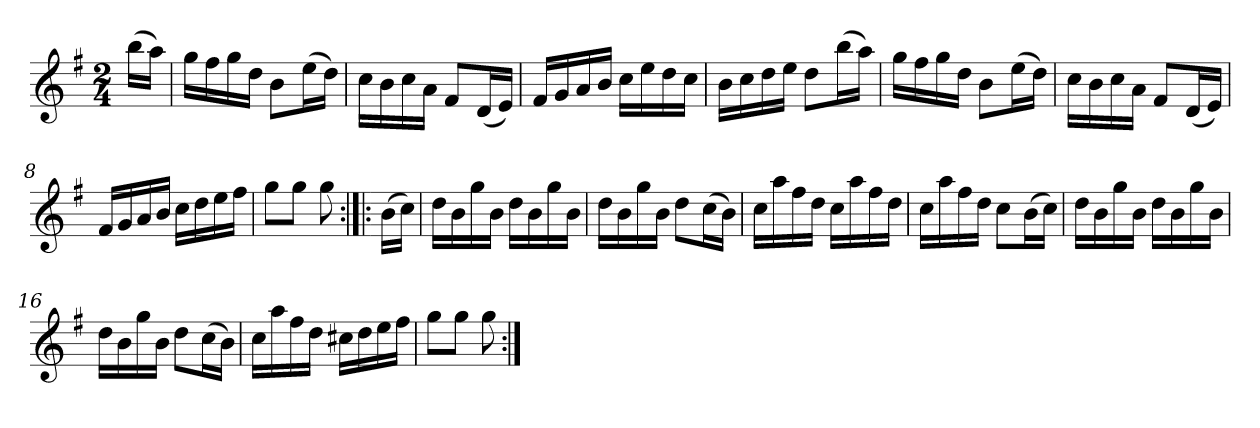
**kern
*part1
*staff1
*clefG2
*k[f#]
*G:
*M2/4
=1
(>16bb\LL
16aa\JJ)
=2
16gg\LL
16ff#\
16gg\
16dd\JJ
8b\L
(>16ee\L
16dd\JJ)
=3
16cc\LL
16b\
16cc\
16a\JJ
8f#/L
(<16d/L
16e/JJ)
=4
16f#/LL
16g/
16a/
16b/JJ
16cc\LL
16ee\
16dd\
16cc\JJ
=5
16b\LL
16cc\
16dd\
16ee\JJ
8dd\L
(>16bb\L
16aa\JJ)
=6
16gg\LL
16ff#\
16gg\
16dd\JJ
8b\L
(>16ee\L
16dd\JJ)
=7
16cc\LL
16b\
16cc\
16a\JJ
8f#/L
(<16d/L
16e/JJ)
!!LO:LB:g=z
=8
16f#/LL
16g/
16a/
16b/JJ
16cc\LL
16dd\
16ee\
16ff#\JJ
=9
8gg\L
8gg\J
8gg\
=10:|!|:
(>16b\LL
16cc\JJ)
=11
16dd\LL
16b\
16gg\
16b\JJ
16dd\LL
16b\
16gg\
16b\JJ
=12
16dd\LL
16b\
16gg\
16b\JJ
8dd\L
(>16cc\L
16b\JJ)
=13
16cc\LL
16aa\
16ff#\
16dd\JJ
16cc\LL
16aa\
16ff#\
16dd\JJ
=14
16cc\LL
16aa\
16ff#\
16dd\JJ
8cc\L
(>16b\L
16cc\JJ)
!!LO:LB:g=z
=15
16dd\LL
16b\
16gg\
16b\JJ
16dd\LL
16b\
16gg\
16b\JJ
=16
16dd\LL
16b\
16gg\
16b\JJ
8dd\L
(>16cc\L
16b\JJ)
=17
16cc\LL
16aa\
16ff#\
16dd\JJ
16cc#X\LL
16dd\
16ee\
16ff#\JJ
=18
8gg\L
8gg\J
8gg\
=:|!
*-
